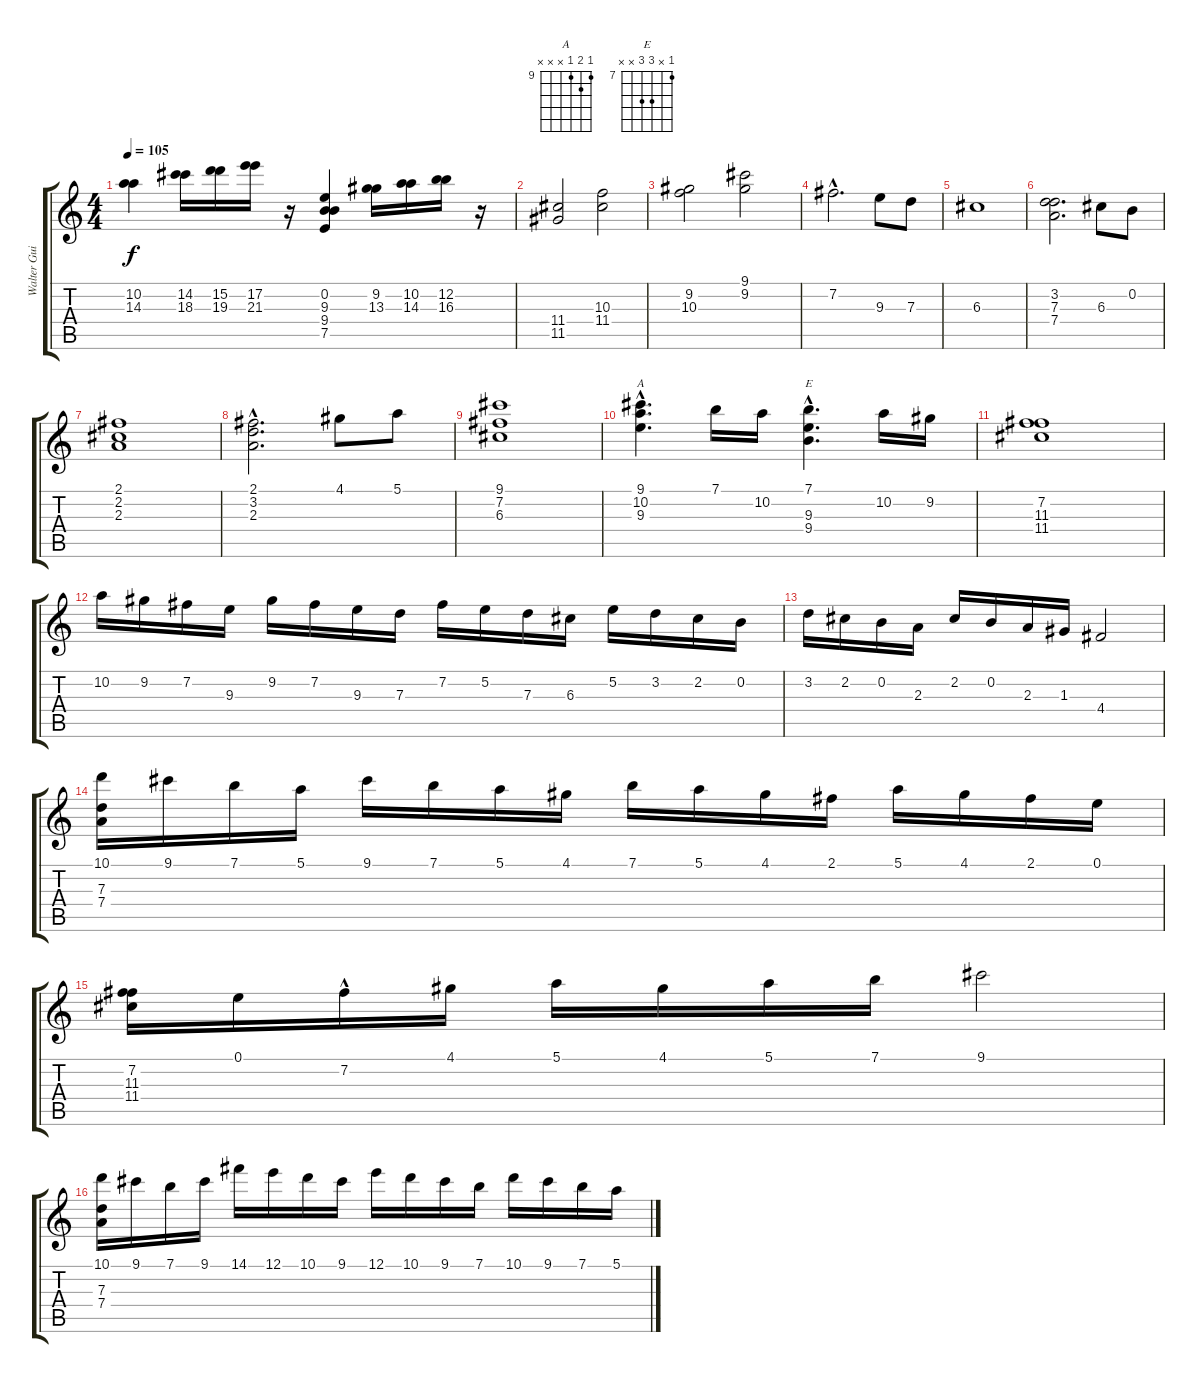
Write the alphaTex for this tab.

\track ("Walter Guiardino" "Walter Gui") {instrument distortionguitar}
\staff {score tabs}
\tuning (E4 B3 G3 D3 A2 E2) {hide}
\chord ("A" 9 10 9 x x x) {firstfret 9}
\chord ("E" 7 x 9 9 x x) {firstfret 7}
\ts (4 4)
\tempo 105
\clef g2
\ks c
(10.2 14.3).4{dy f} (14.2 18.3).16 (15.2 19.3).16 (17.2 21.3).16 r.16 (0.2 9.3 9.4 7.5).4 (9.2 13.3).16 (10.2 14.3).16 (12.2 16.3).16 r.16 |
(11.4 11.5).2 (10.3 11.4).2 |
(9.2 10.3).2 (9.1 9.2).2 |
7.2{hac}.2{d} 9.3.8 7.3.8 |
6.3.1 |
(3.2 7.3 7.4).2{d} 6.3.8 0.2.8 |
(2.1 2.2 2.3).1 |
(2.1{hac} 3.2 2.3).2{d} 4.1.8 5.1.8 |
(9.1 7.2 6.3).1 |
(9.1{hac} 10.2{hac} 9.3).4{d ch "A"} 7.1.16 10.2.16 (7.1{hac} 9.3 9.4).4{d ch "E"} 10.2.16 9.2.16 |
(7.2 11.3 11.4).1 |
10.2.16 9.2.16 7.2.16 9.3.16 9.2.16 7.2.16 9.3.16 7.3.16 7.2.16 5.2.16 7.3.16 6.3.16 5.2.16 3.2.16 2.2.16 0.2.16 |
3.2.16 2.2.16 0.2.16 2.3.16 2.2.16 0.2.16 2.3.16 1.3.16 4.4.2 |
(10.1 7.3 7.4).16 9.1.16 7.1.16 5.1.16 9.1.16 7.1.16 5.1.16 4.1.16 7.1.16 5.1.16 4.1.16 2.1.16 5.1.16 4.1.16 2.1.16 0.1.16 |
(7.2 11.3 11.4).16 0.1.16 7.2{hac}.16 4.1.16 5.1.16 4.1.16 5.1.16 7.1.16 9.1.2 |
(10.1 7.3 7.4).16 9.1.16 7.1.16 9.1.16 14.1.16 12.1.16 10.1.16 9.1.16 12.1.16 10.1.16 9.1.16 7.1.16 10.1.16 9.1.16 7.1.16 5.1.16
